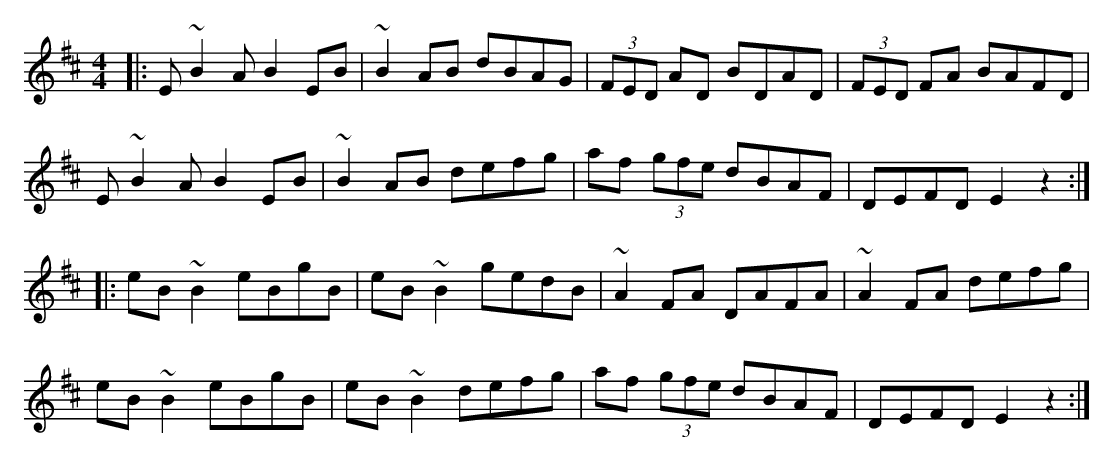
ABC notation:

X:1
M:4/4
K:Edor
|:E ~B2 A B2 EB|~B2 AB dBAG|(3FED AD BDAD|(3FED FA BAFD|
E ~B2 A B2 EB|~B2 AB defg|af (3gfe dBAF|DEFD E2 z2:|
|:eB ~B2 eBgB|eB ~B2 gedB|~A2 FA DAFA|~A2 FA defg|
eB ~B2 eBgB|eB ~B2 defg|af (3gfe dBAF|DEFD E2 z2:|
